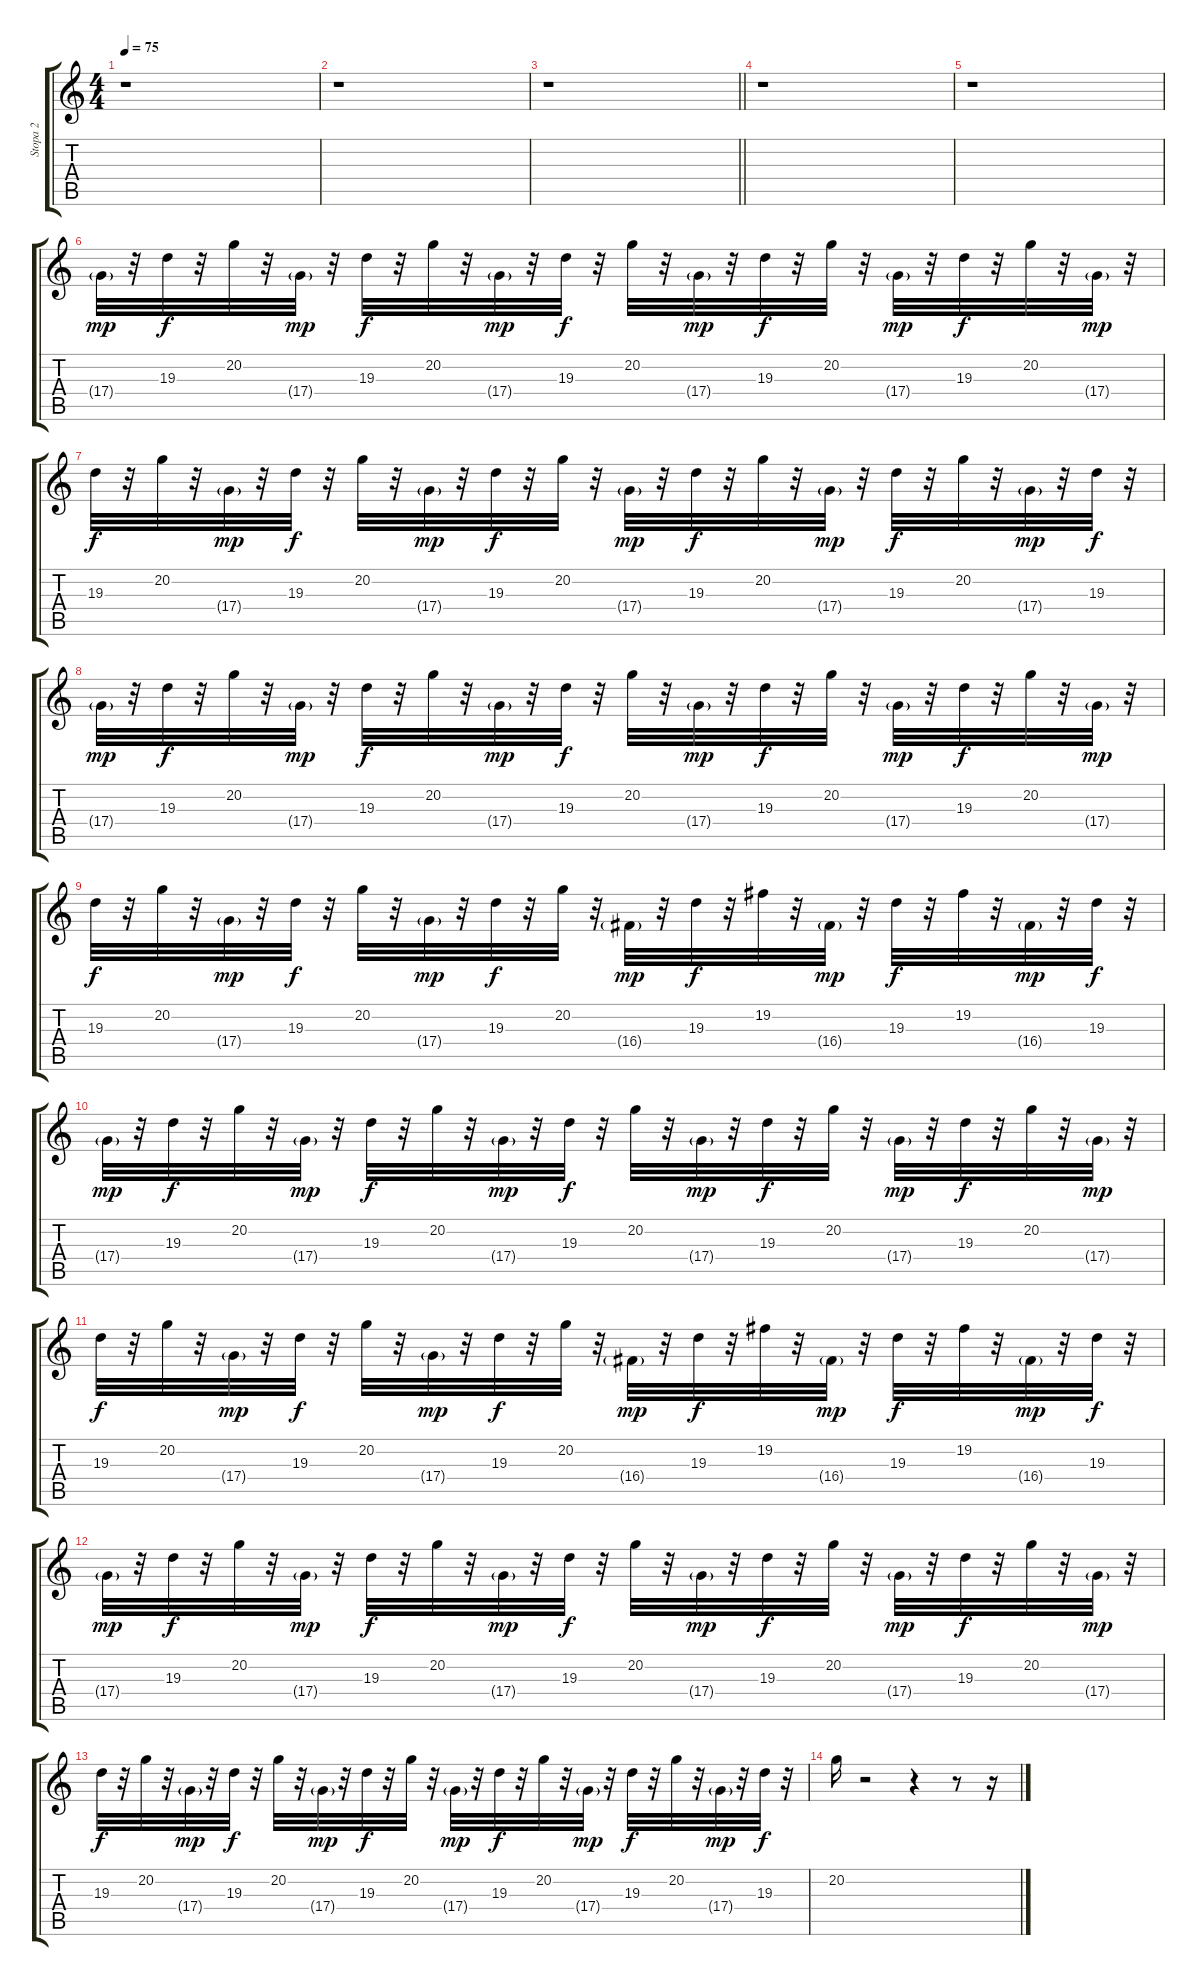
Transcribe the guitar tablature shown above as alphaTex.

\track ("Stopa 2" "Stopa 2") {instrument electricpiano1}
\staff {score tabs}
\tuning (E4 B3 G3 D3 A2 E2) {hide}
\ts (4 4)
\tempo 75
\clef g2
\ks c
r.1{dy f} |
r.1 |
\barLineRight lightlight
r.1 |
\section ("" "")
r.1{volume 0 instrument piccolo} |
r.1 |
17.4{g}.32{dy mp volume 13} r.32 19.3.32{dy f} r.32 20.2.32 r.32 17.4{g}.32{dy mp} r.32 19.3.32{dy f} r.32 20.2.32 r.32 17.4{g}.32{dy mp} r.32 19.3.32{dy f} r.32 20.2.32 r.32 17.4{g}.32{dy mp} r.32 19.3.32{dy f} r.32 20.2.32 r.32 17.4{g}.32{dy mp} r.32 19.3.32{dy f} r.32 20.2.32 r.32 17.4{g}.32{dy mp} r.32 |
19.3.32{dy f} r.32 20.2.32 r.32 17.4{g}.32{dy mp} r.32 19.3.32{dy f} r.32 20.2.32 r.32 17.4{g}.32{dy mp} r.32 19.3.32{dy f} r.32 20.2.32 r.32 17.4{g}.32{dy mp} r.32 19.3.32{dy f} r.32 20.2.32 r.32 17.4{g}.32{dy mp} r.32 19.3.32{dy f} r.32 20.2.32 r.32 17.4{g}.32{dy mp} r.32 19.3.32{dy f} r.32 |
17.4{g}.32{dy mp} r.32 19.3.32{dy f} r.32 20.2.32 r.32 17.4{g}.32{dy mp} r.32 19.3.32{dy f} r.32 20.2.32 r.32 17.4{g}.32{dy mp} r.32 19.3.32{dy f} r.32 20.2.32 r.32 17.4{g}.32{dy mp} r.32 19.3.32{dy f} r.32 20.2.32 r.32 17.4{g}.32{dy mp} r.32 19.3.32{dy f} r.32 20.2.32 r.32 17.4{g}.32{dy mp} r.32 |
19.3.32{dy f} r.32 20.2.32 r.32 17.4{g}.32{dy mp} r.32 19.3.32{dy f} r.32 20.2.32 r.32 17.4{g}.32{dy mp} r.32 19.3.32{dy f} r.32 20.2.32 r.32 16.4{g}.32{dy mp} r.32 19.3.32{dy f} r.32 19.2.32 r.32 16.4{g}.32{dy mp} r.32 19.3.32{dy f} r.32 19.2.32 r.32 16.4{g}.32{dy mp} r.32 19.3.32{dy f} r.32 |
17.4{g}.32{dy mp} r.32 19.3.32{dy f} r.32 20.2.32 r.32 17.4{g}.32{dy mp} r.32 19.3.32{dy f} r.32 20.2.32 r.32 17.4{g}.32{dy mp} r.32 19.3.32{dy f} r.32 20.2.32 r.32 17.4{g}.32{dy mp} r.32 19.3.32{dy f} r.32 20.2.32 r.32 17.4{g}.32{dy mp} r.32 19.3.32{dy f} r.32 20.2.32 r.32 17.4{g}.32{dy mp} r.32 |
19.3.32{dy f} r.32 20.2.32 r.32 17.4{g}.32{dy mp} r.32 19.3.32{dy f} r.32 20.2.32 r.32 17.4{g}.32{dy mp} r.32 19.3.32{dy f} r.32 20.2.32 r.32 16.4{g}.32{dy mp} r.32 19.3.32{dy f} r.32 19.2.32 r.32 16.4{g}.32{dy mp} r.32 19.3.32{dy f} r.32 19.2.32 r.32 16.4{g}.32{dy mp} r.32 19.3.32{dy f} r.32 |
17.4{g}.32{dy mp volume 7} r.32 19.3.32{dy f} r.32 20.2.32 r.32 17.4{g}.32{dy mp} r.32 19.3.32{dy f} r.32 20.2.32 r.32 17.4{g}.32{dy mp} r.32 19.3.32{dy f} r.32 20.2.32 r.32 17.4{g}.32{dy mp} r.32 19.3.32{dy f} r.32 20.2.32 r.32 17.4{g}.32{dy mp} r.32 19.3.32{dy f} r.32 20.2.32 r.32 17.4{g}.32{dy mp} r.32 |
19.3.32{dy f} r.32 20.2.32 r.32 17.4{g}.32{dy mp} r.32 19.3.32{dy f} r.32 20.2.32 r.32 17.4{g}.32{dy mp} r.32 19.3.32{dy f} r.32 20.2.32 r.32 17.4{g}.32{dy mp} r.32 19.3.32{dy f} r.32 20.2.32 r.32 17.4{g}.32{dy mp} r.32 19.3.32{dy f} r.32 20.2.32 r.32 17.4{g}.32{dy mp} r.32 19.3.32{dy f} r.32 |
20.2.16 r.2 r.4 r.8 r.16
